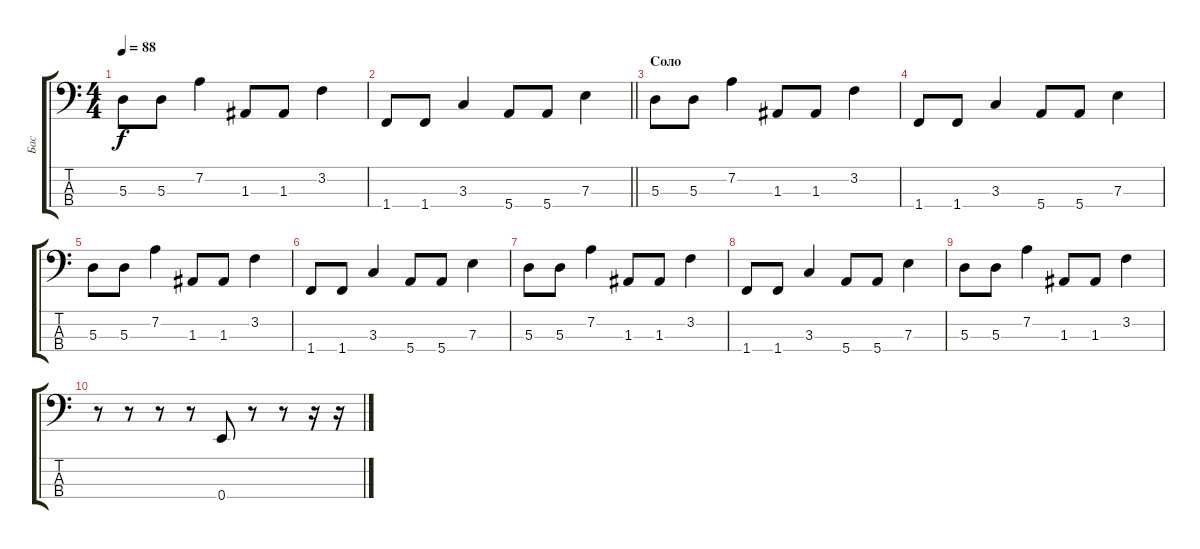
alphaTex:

\track ("Бас" "Бас") {instrument electricbassfinger}
\staff {score tabs}
\tuning (G2 D2 A1 E1) {hide}
\ts (4 4)
\tempo 88
\clef f4
\ks c
5.3.8{dy f} 5.3.8 7.2.4 1.3.8 1.3.8 3.2.4 |
\barLineRight lightlight
1.4.8 1.4.8 3.3.4 5.4.8 5.4.8 7.3.4 |
\section ("" "Соло")
5.3.8 5.3.8 7.2.4 1.3.8 1.3.8 3.2.4 |
1.4.8 1.4.8 3.3.4 5.4.8 5.4.8 7.3.4 |
5.3.8 5.3.8 7.2.4 1.3.8 1.3.8 3.2.4 |
1.4.8 1.4.8 3.3.4 5.4.8 5.4.8 7.3.4 |
5.3.8 5.3.8 7.2.4 1.3.8 1.3.8 3.2.4 |
1.4.8 1.4.8 3.3.4 5.4.8 5.4.8 7.3.4 |
5.3.8 5.3.8 7.2.4 1.3.8 1.3.8 3.2.4 |
r.8 r.8 r.8 r.8 0.4.8 r.8 r.8 r.16 r.16
